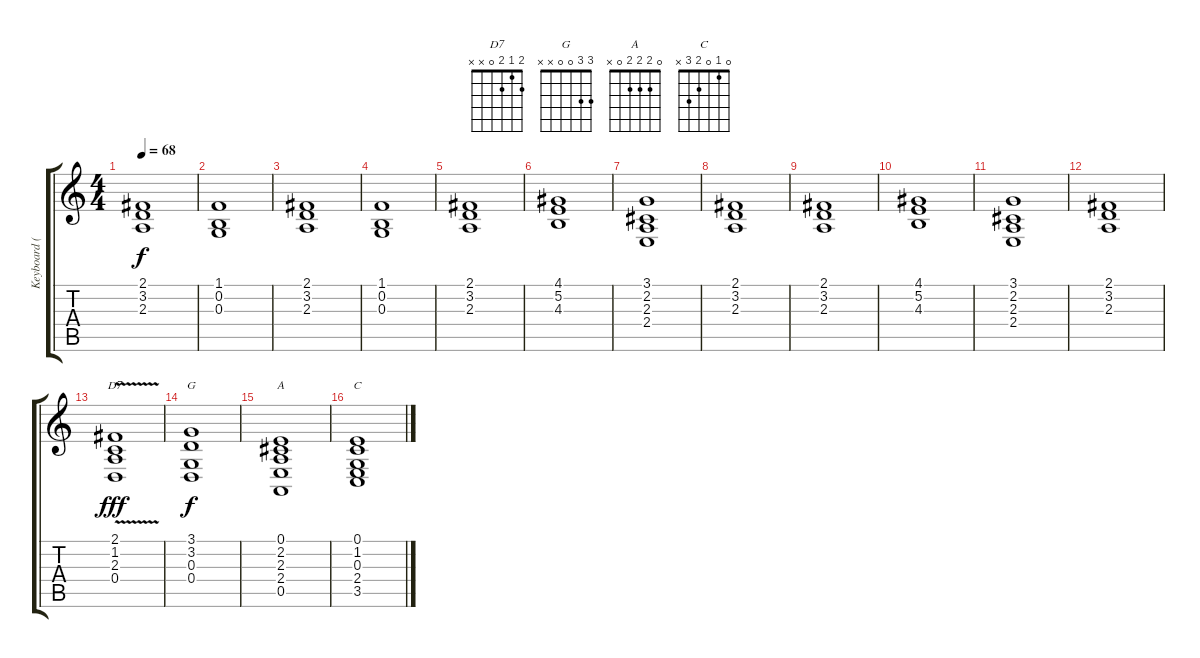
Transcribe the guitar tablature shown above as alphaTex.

\track ("Keyboard (Wright)" "Keyboard (") {instrument drawbarorgan}
\staff {score tabs}
\tuning (E4 B3 G3 D3 A2 E2) {hide}
\chord ("D7" 2 1 2 0 x x)
\chord ("G" 3 3 0 0 x x)
\chord ("A" 0 2 2 2 0 x)
\chord ("C" 0 1 0 2 3 x)
\ts (4 4)
\tempo 68
\clef g2
\ks c
(2.1 3.2 2.3).1{dy f} |
(1.1 0.2 0.3).1 |
(2.1 3.2 2.3).1 |
(1.1 0.2 0.3).1 |
(2.1 3.2 2.3).1 |
(4.1 5.2 4.3).1 |
(3.1 2.2 2.3 2.4).1 |
(2.1 3.2 2.3).1 |
(2.1 3.2 2.3).1 |
(4.1 5.2 4.3).1 |
(3.1 2.2 2.3 2.4).1 |
(2.1 3.2 2.3).1 |
(2.1{v} 1.2{v} 2.3{v} 0.4{v}).1{ch "D7" dy fff volume 13} |
(3.1 3.2 0.3 0.4).1{ch "G" dy f volume 8} |
(0.1 2.2 2.3 2.4 0.5).1{ch "A"} |
(0.1 1.2 0.3 2.4 3.5).1{ch "C"}
